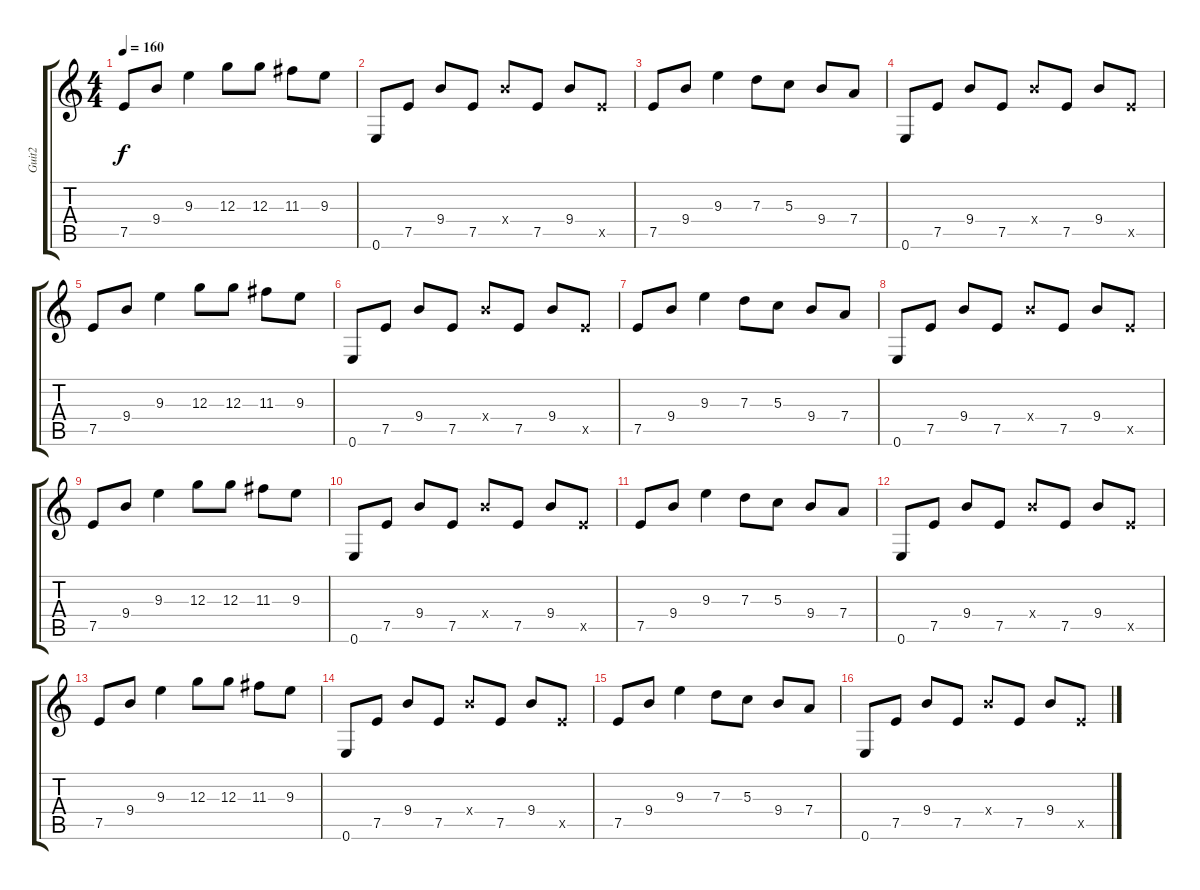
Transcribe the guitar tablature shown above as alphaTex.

\track ("Guit2" "Guit2") {instrument overdrivenguitar}
\staff {score tabs}
\tuning (E4 B3 G3 D3 A2 E2) {hide}
\ts (4 4)
\tempo 160
\clef g2
\ks c
7.5.8{dy f} 9.4.8 9.3.4 12.3.8 12.3.8 11.3.8 9.3.8 |
0.6.8 7.5.8 9.4.8 7.5.8 9.4{x}.8 7.5.8 9.4.8 7.5{x}.8 |
7.5.8 9.4.8 9.3.4 7.3.8 5.3.8 9.4.8 7.4.8 |
0.6.8 7.5.8 9.4.8 7.5.8 9.4{x}.8 7.5.8 9.4.8 7.5{x}.8 |
7.5.8 9.4.8 9.3.4 12.3.8 12.3.8 11.3.8 9.3.8 |
0.6.8{volume 13 balance 13 instrument acousticguitarnylon} 7.5.8 9.4.8 7.5.8 9.4{x}.8 7.5.8 9.4.8 7.5{x}.8 |
7.5.8 9.4.8 9.3.4 7.3.8 5.3.8 9.4.8 7.4.8 |
0.6.8 7.5.8 9.4.8 7.5.8 9.4{x}.8 7.5.8 9.4.8 7.5{x}.8 |
7.5.8 9.4.8 9.3.4 12.3.8 12.3.8 11.3.8 9.3.8 |
0.6.8 7.5.8 9.4.8 7.5.8 9.4{x}.8 7.5.8 9.4.8 7.5{x}.8 |
7.5.8 9.4.8 9.3.4 7.3.8 5.3.8 9.4.8 7.4.8 |
0.6.8 7.5.8 9.4.8 7.5.8 9.4{x}.8 7.5.8 9.4.8 7.5{x}.8 |
7.5.8 9.4.8 9.3.4 12.3.8 12.3.8 11.3.8 9.3.8 |
0.6.8{volume 13 balance 13 instrument acousticguitarnylon} 7.5.8 9.4.8 7.5.8 9.4{x}.8 7.5.8 9.4.8 7.5{x}.8 |
7.5.8 9.4.8 9.3.4 7.3.8 5.3.8 9.4.8 7.4.8 |
0.6.8 7.5.8 9.4.8 7.5.8 9.4{x}.8 7.5.8 9.4.8 7.5{x}.8
